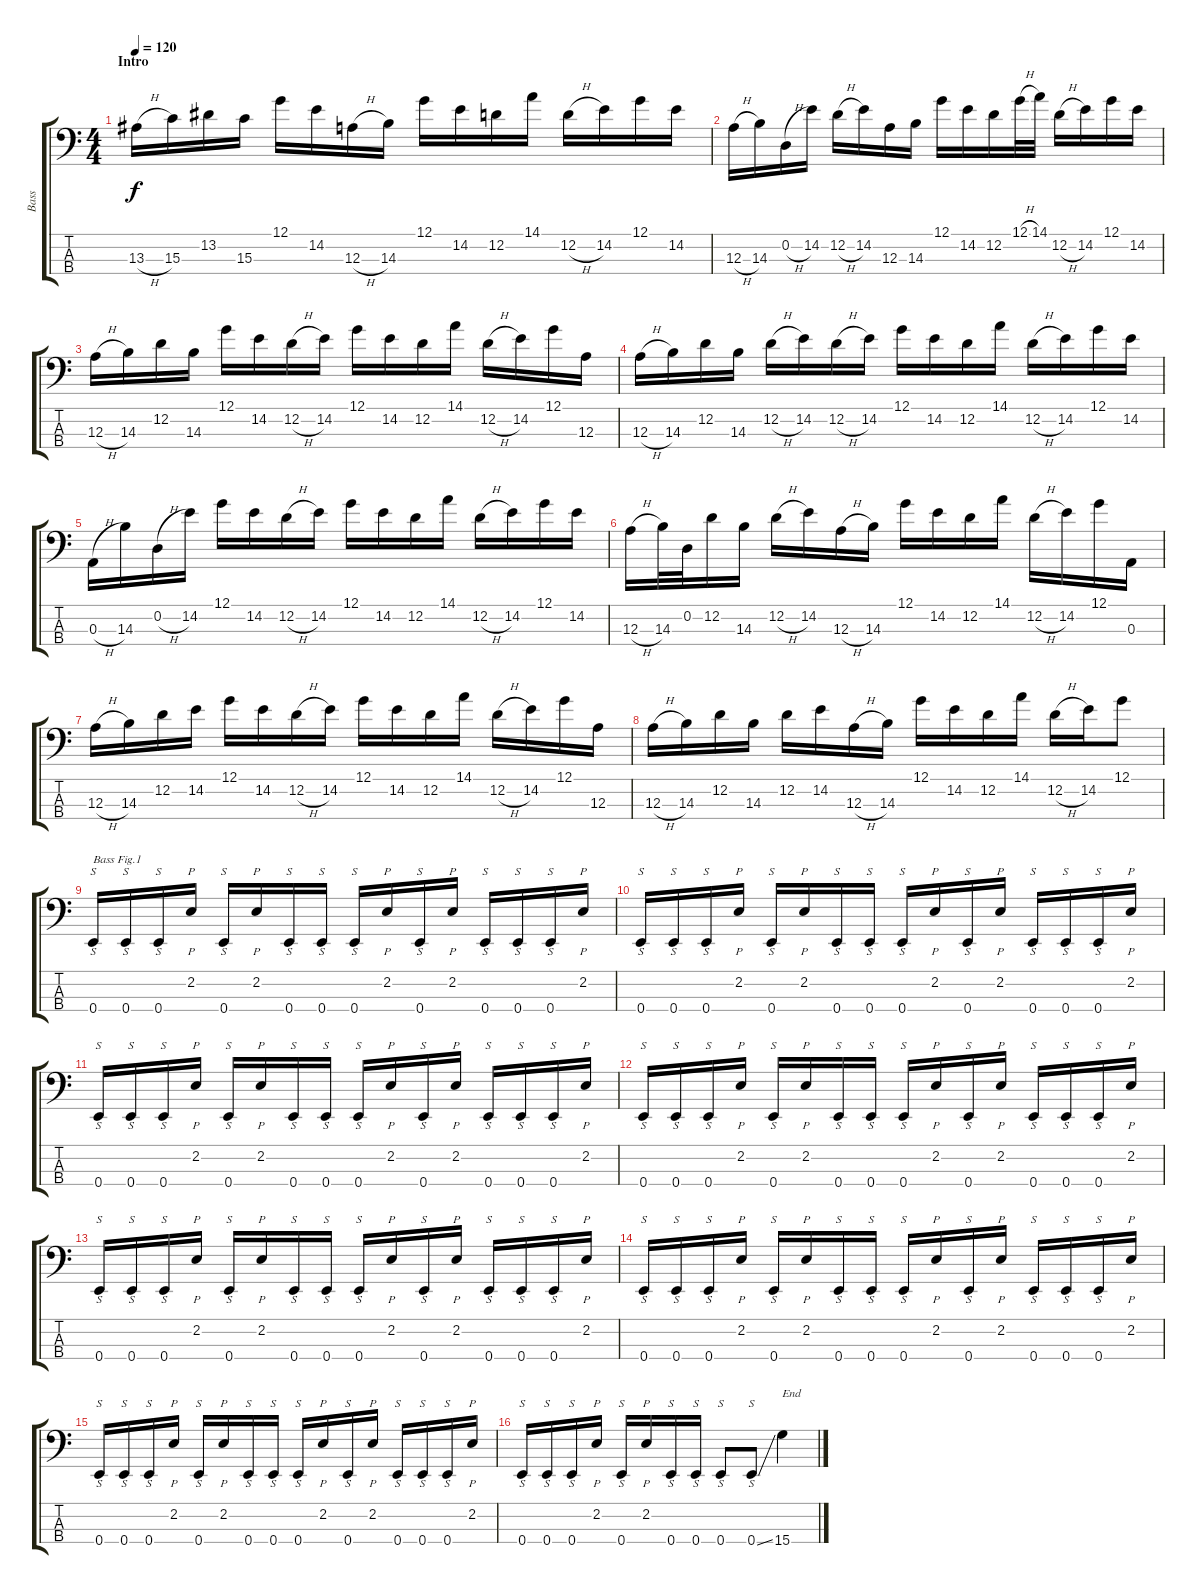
\track ("Bass" "Bass") {instrument electricbassfinger}
\staff {score tabs}
\tuning (G2 D2 A1 E1) {hide}
\ts (4 4)
\section ("" "Intro")
\tempo 120
\clef f4
\ks c
13.3{h}.16{dy f instrument electricbassfinger} 15.3.16 13.2.16 15.3.16 12.1.16 14.2.16 12.3{h}.16 14.3.16 12.1.16 14.2.16 12.2.16 14.1.16 12.2{h}.16 14.2.16 12.1.16 14.2.16 |
12.3{h}.16 14.3.16 0.2{h}.16 14.2.16 12.2{h}.16 14.2.16 12.3.16 14.3.16 12.1.16 14.2.16 12.2.16 12.1{h}.32 14.1.32 12.2{h}.16 14.2.16 12.1.16 14.2.16 |
12.3{h}.16 14.3.16 12.2.16 14.3.16 12.1.16 14.2.16 12.2{h}.16 14.2.16 12.1.16 14.2.16 12.2.16 14.1.16 12.2{h}.16 14.2.16 12.1.16 12.3.16 |
12.3{h}.16 14.3.16 12.2.16 14.3.16 12.2{h}.16 14.2.16 12.2{h}.16 14.2.16 12.1.16 14.2.16 12.2.16 14.1.16 12.2{h}.16 14.2.16 12.1.16 14.2.16 |
0.3{h}.16 14.3.16 0.2{h}.16 14.2.16 12.1.16 14.2.16 12.2{h}.16 14.2.16 12.1.16 14.2.16 12.2.16 14.1.16 12.2{h}.16 14.2.16 12.1.16 14.2.16 |
12.3{h}.16 14.3.32 0.2.32 12.2.16 14.3.16 12.2{h}.16 14.2.16 12.3{h}.16 14.3.16 12.1.16 14.2.16 12.2.16 14.1.16 12.2{h}.16 14.2.16 12.1.16 0.3.16 |
12.3{h}.16 14.3.16 12.2.16 14.2.16 12.1.16 14.2.16 12.2{h}.16 14.2.16 12.1.16 14.2.16 12.2.16 14.1.16 12.2{h}.16 14.2.16 12.1.16 12.3.16 |
12.3{h}.16 14.3.16 12.2.16 14.3.16 12.2.16 14.2.16 12.3{h}.16 14.3.16 12.1.16 14.2.16 12.2.16 14.1.16 12.2{h}.16 14.2.16 12.1.8 |
0.4.16{s txt "Bass Fig.1" instrument slapbass1} 0.4.16{s} 0.4.16{s} 2.2.16{p} 0.4.16{s} 2.2.16{p} 0.4.16{s} 0.4.16{s} 0.4.16{s} 2.2.16{p} 0.4.16{s} 2.2.16{p} 0.4.16{s} 0.4.16{s} 0.4.16{s} 2.2.16{p} |
0.4.16{s} 0.4.16{s} 0.4.16{s} 2.2.16{p} 0.4.16{s} 2.2.16{p} 0.4.16{s} 0.4.16{s} 0.4.16{s} 2.2.16{p} 0.4.16{s} 2.2.16{p} 0.4.16{s} 0.4.16{s} 0.4.16{s} 2.2.16{p} |
0.4.16{s} 0.4.16{s} 0.4.16{s} 2.2.16{p} 0.4.16{s} 2.2.16{p} 0.4.16{s} 0.4.16{s} 0.4.16{s} 2.2.16{p} 0.4.16{s} 2.2.16{p} 0.4.16{s} 0.4.16{s} 0.4.16{s} 2.2.16{p} |
0.4.16{s} 0.4.16{s} 0.4.16{s} 2.2.16{p} 0.4.16{s} 2.2.16{p} 0.4.16{s} 0.4.16{s} 0.4.16{s} 2.2.16{p} 0.4.16{s} 2.2.16{p} 0.4.16{s} 0.4.16{s} 0.4.16{s} 2.2.16{p} |
0.4.16{s} 0.4.16{s} 0.4.16{s} 2.2.16{p} 0.4.16{s} 2.2.16{p} 0.4.16{s} 0.4.16{s} 0.4.16{s} 2.2.16{p} 0.4.16{s} 2.2.16{p} 0.4.16{s} 0.4.16{s} 0.4.16{s} 2.2.16{p} |
0.4.16{s} 0.4.16{s} 0.4.16{s} 2.2.16{p} 0.4.16{s} 2.2.16{p} 0.4.16{s} 0.4.16{s} 0.4.16{s} 2.2.16{p} 0.4.16{s} 2.2.16{p} 0.4.16{s} 0.4.16{s} 0.4.16{s} 2.2.16{p} |
0.4.16{s} 0.4.16{s} 0.4.16{s} 2.2.16{p} 0.4.16{s} 2.2.16{p} 0.4.16{s} 0.4.16{s} 0.4.16{s} 2.2.16{p} 0.4.16{s} 2.2.16{p} 0.4.16{s} 0.4.16{s} 0.4.16{s} 2.2.16{p} |
0.4.16{s} 0.4.16{s} 0.4.16{s} 2.2.16{p} 0.4.16{s} 2.2.16{p} 0.4.16{s} 0.4.16{s} 0.4.8{s} 0.4{ss}.8{s} 15.4.4{txt "End"}
